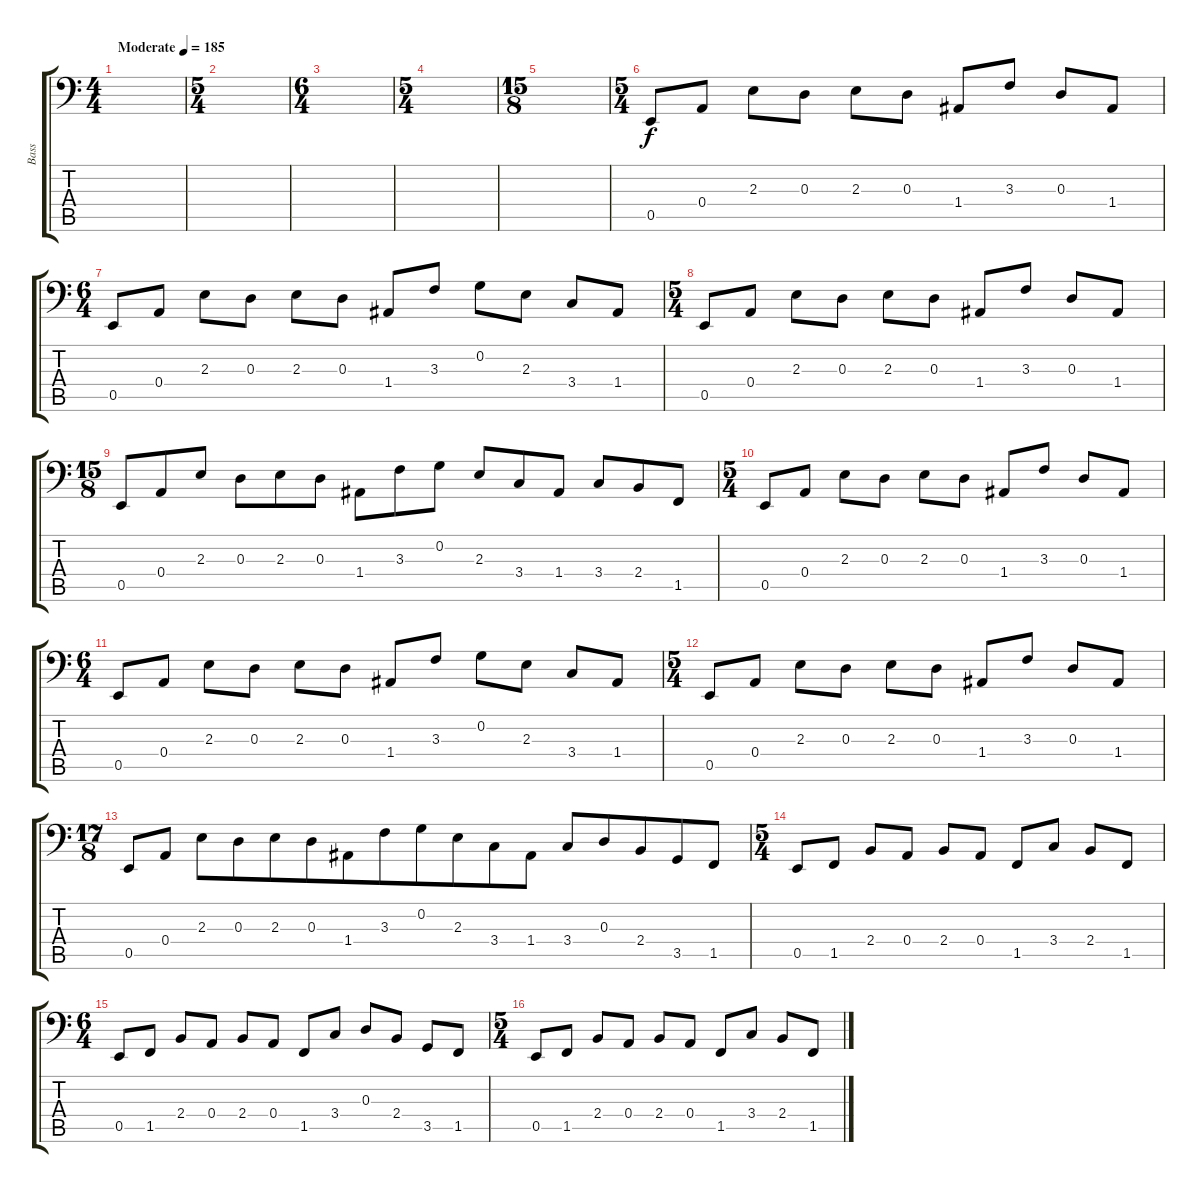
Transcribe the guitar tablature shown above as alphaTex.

\track ("Bass" "Bass") {instrument electricbassfinger}
\staff {score tabs}
\tuning (C3 G2 D2 A1 E1 B0) {hide}
\ts (4 4)
\tempo (185 "Moderate")
\clef f4
\ks c
|
\ts (5 4)
|
\ts (6 4)
|
\ts (5 4)
|
\ts (15 8)
|
\ts (5 4)
0.5.8 0.4.8 2.3.8 0.3.8 2.3.8 0.3.8 1.4.8 3.3.8 0.3.8 1.4.8 |
\ts (6 4)
0.5.8 0.4.8 2.3.8 0.3.8 2.3.8 0.3.8 1.4.8 3.3.8 0.2.8 2.3.8 3.4.8 1.4.8 |
\ts (5 4)
0.5.8 0.4.8 2.3.8 0.3.8 2.3.8 0.3.8 1.4.8 3.3.8 0.3.8 1.4.8 |
\ts (15 8)
0.5.8 0.4.8 2.3.8 0.3.8 2.3.8 0.3.8 1.4.8 3.3.8 0.2.8 2.3.8 3.4.8 1.4.8 3.4.8 2.4.8 1.5.8 |
\ts (5 4)
0.5.8 0.4.8 2.3.8 0.3.8 2.3.8 0.3.8 1.4.8 3.3.8 0.3.8 1.4.8 |
\ts (6 4)
0.5.8 0.4.8 2.3.8 0.3.8 2.3.8 0.3.8 1.4.8 3.3.8 0.2.8 2.3.8 3.4.8 1.4.8 |
\ts (5 4)
0.5.8 0.4.8 2.3.8 0.3.8 2.3.8 0.3.8 1.4.8 3.3.8 0.3.8 1.4.8 |
\ts (17 8)
0.5.8{beam merge} 0.4.8 2.3.8{beam merge} 0.3.8{beam merge} 2.3.8{beam merge} 0.3.8{beam merge} 1.4.8 3.3.8{beam merge} 0.2.8{beam merge} 2.3.8{beam merge} 3.4.8{beam merge} 1.4.8 3.4.8{beam merge} 0.3.8{beam merge} 2.4.8{beam merge} 3.5.8{beam merge} 1.5.8 |
\ts (5 4)
0.5.8 1.5.8 2.4.8 0.4.8 2.4.8 0.4.8 1.5.8 3.4.8 2.4.8 1.5.8 |
\ts (6 4)
0.5.8 1.5.8 2.4.8 0.4.8 2.4.8 0.4.8 1.5.8 3.4.8 0.3.8 2.4.8 3.5.8 1.5.8 |
\ts (5 4)
0.5.8 1.5.8 2.4.8 0.4.8 2.4.8 0.4.8 1.5.8 3.4.8 2.4.8 1.5.8
